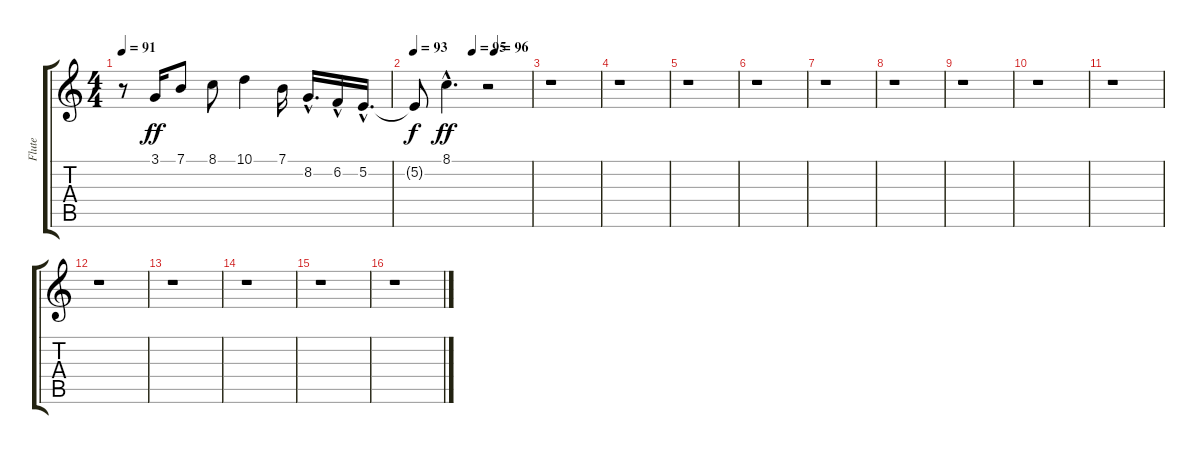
\track ("Flute" "Flute") {instrument flute}
\staff {score tabs}
\tuning (E4 B3 G3 D3 A2 E2) {hide}
\ts (4 4)
\tempo 91
\clef g2
\ks c
r.8{dy f} 3.1.16{dy ff} 7.1.8 8.1.8 10.1.4 7.1.16 8.2{hac}.16{d} 6.2{hac}.16 5.2{hac}.16{d} |
\tempo 93
\tempo (95 0.5)
\tempo (96 0.6875)
5.2{t}.8{dy f} 8.1{hac}.4{d dy ff} r.2 |
r.1 |
r.1 |
r.1 |
r.1 |
r.1 |
r.1 |
r.1 |
r.1 |
r.1 |
r.1 |
r.1 |
r.1 |
r.1 |
r.1
